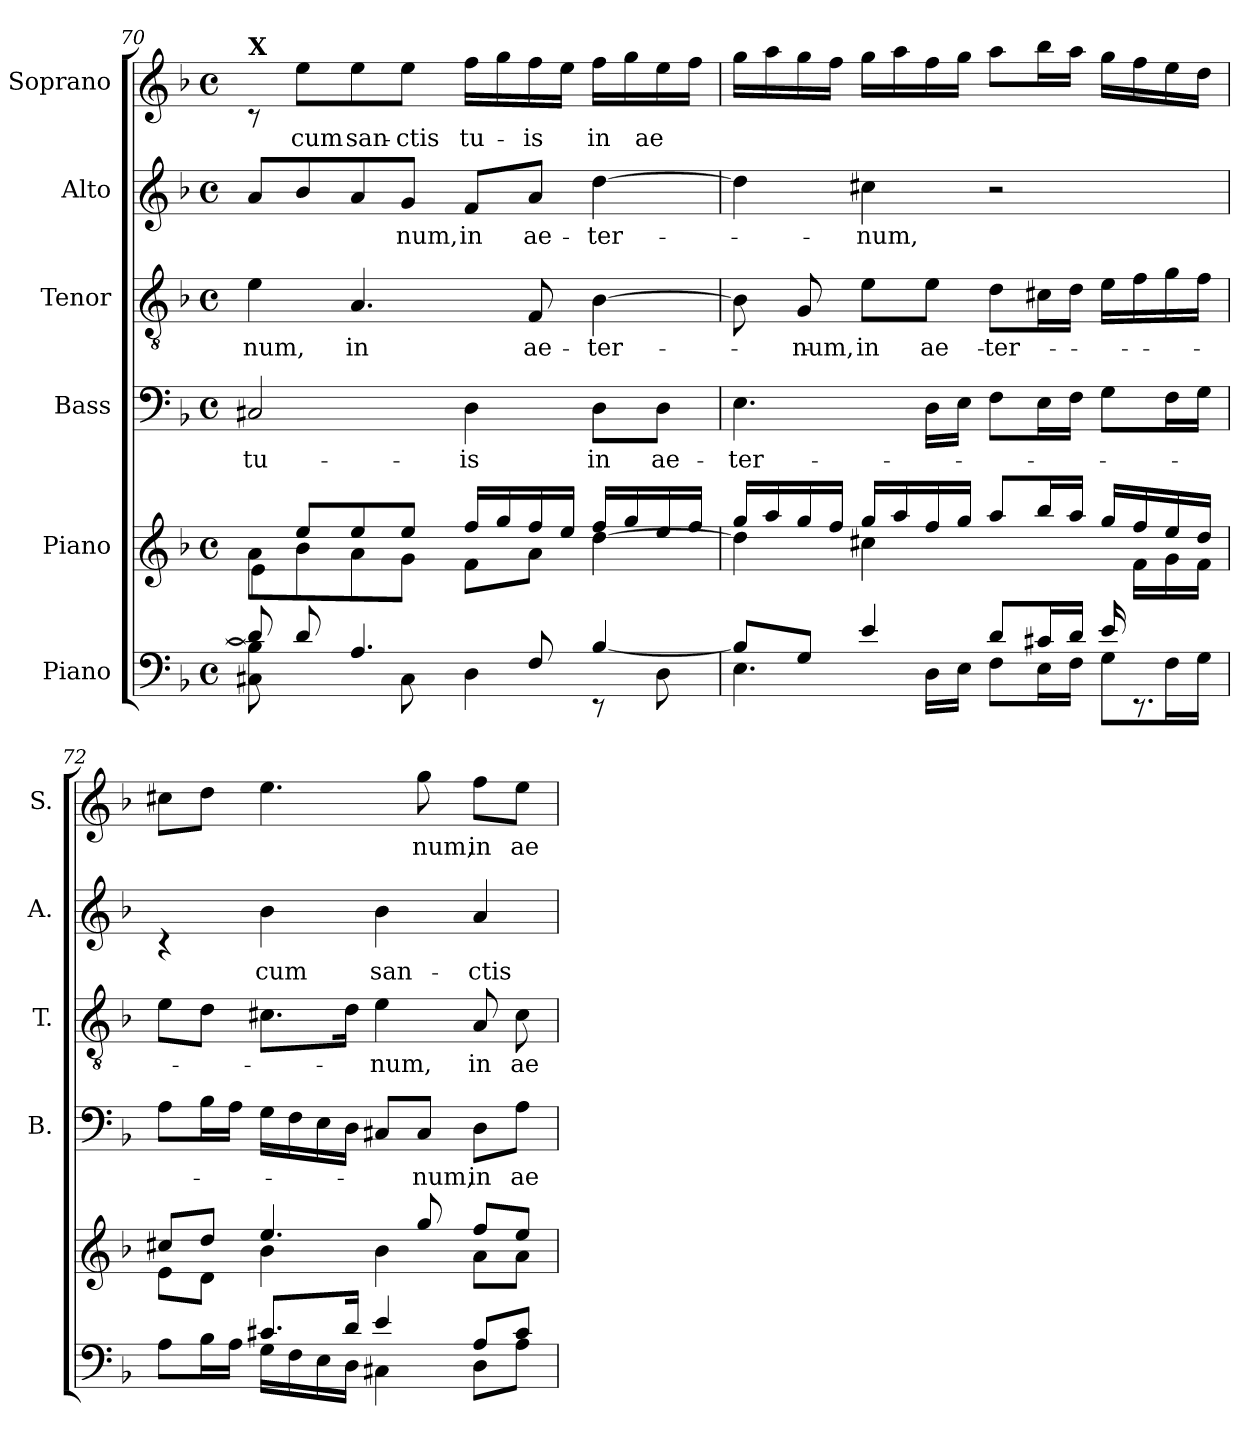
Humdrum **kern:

**kern	**kern	**kern	**text	**kern	**text	**kern	**text	**kern	**text
*part6	*part5	*part4	*part4	*part3	*part3	*part2	*part2	*part1	*part1
*staff6	*staff5	*staff4	*staff4	*staff3	*staff3	*staff2	*staff2	*staff1	*staff1
*I"Piano	*I"Piano	*I"Bass	*	*I"Tenor	*	*I"Alto	*	*I"Soprano	*
*	*	*I'B.	*	*I'T.	*	*I'A.	*	*I'S.	*
!!LO:LB:g=z
*clefF4	*clefG2	*clefF4	*	*clefGv2	*	*clefG2	*	*clefG2	*
*k[b-]	*k[b-]	*k[b-]	*	*k[b-]	*	*k[b-]	*	*k[b-]	*
*F:	*F:	*F:	*	*F:	*	*F:	*	*F:	*
*M4/4	*M4/4	*M4/4	*	*M4/4	*	*M4/4	*	*M4/4	*
*met(c)	*met(c)	*met(c)	*	*met(c)	*	*met(c)	*	*met(c)	*
=70	=70	=70	=70	=70	=70	=70	=70	=70	=70
*^	*^	*	*	*	*	*	*	*	*
*	*	*	*^	*	*	*	*	*	*	*	*
!	!	!	!	!	!	!	!	!	!	!	!LO:TX:a:B:t=X	!
!	!	!	!	!	!	!LO:LY:b	!	!LO:LY:b	!	!	!	!
8C#X\ 8B-\]	8d/]	8a\L	4e\	8ryy	2C#X/	tu-	4e\	-num,	8a/L	.	8rc	.
!	!	!	!	!	!	!	!	!	!	!	!	!LO:LY:b
4ryy	8d/	8b-\	.	8ee/L	.	.	.	.	8b-/	.	8ee\L	cum
!	!	!	!	!	!	!	!	!LO:LY:b	!	!	!	!LO:LY:b
.	4.A/	8a\	2.ryy	8ee/	.	.	4.A/	in	8a/	.	8ee\	san-
!	!	!	!	!	!	!	!	!	!	!LO:LY:b	!	!LO:LY:b
8C#\	.	8g\J	.	8ee/J	.	.	.	.	8g/J	-num,	8ee\J	-ctis
!	!	!	!	!	!	!LO:LY:b	!	!	!	!LO:LY:b	!	!LO:LY:b
4D\	.	8f\L	.	16ff/LL	4D\	-is	.	.	8f/L	in	16ff\LL	tu-
.	.	.	.	16gg/	.	.	.	.	.	.	16gg\	.
!	!	!	!	!	!	!	!	!LO:LY:b	!	!LO:LY:b	!	!LO:LY:b
.	8F/	8a\J	.	16ff/	.	.	8F/	ae-	8a/J	ae-	16ff\	-is
.	.	.	.	16ee/JJ	.	.	.	.	.	.	16ee\JJ	.
!	!	!	!	!	!	!LO:LY:b	!	!LO:LY:b	!	!LO:LY:b	!	!LO:LY:b
8rEE	[4B-/	[4dd\	.	16ff/LL	8D\L	in	[4B-\	-ter-	[4dd\	-ter-	16ff\LL	in
.	.	.	.	16gg/	.	.	.	.	.	.	16gg\	.
!	!	!	!	!	!	!LO:LY:b	!	!	!	!	!	!LO:LY:b
8D\	.	.	.	16ee/	8D\J	ae-	.	.	.	.	16ee\	ae
.	.	.	.	16ff/JJ	.	.	.	.	.	.	16ff\JJ	.
=71	=71	=71	=71	=71	=71	=71	=71	=71	=71	=71	=71	=71
!	!	!	!	!	!	!LO:LY:b	!	!	!	!	!	!
*	*	*	*	*	*	*	*^	*	*	*	*	*
4.E\	8B-/L]	4dd\]	16gg/LL	16ryy	4.E\	-ter-	8B-\]	8ryy	.	4dd\]	.	16gg\LL	.
*	*	*	*v	*v	*	*	*	*	*	*	*	*	*
.	.	.	16aa/	.	.	.	.	.	.	.	16aa\	.
!	!	!	!	!	!	!	!	!LO:LY:b	!	!	!	!
.	8G/J	.	16gg/	.	.	8ryy	8G/	-num,	.	.	16gg\	.
.	.	.	16ff/JJ	.	.	.	.	.	.	.	16ff\JJ	.
!	!	!	!	!	!	!	!	!LO:LY:b	!	!LO:LY:b	!	!
.	4e/	4cc#X\	16gg/LL	.	.	8e\L	4ryy	-in	4cc#X\	-num,	16gg\LL	.
.	.	.	16aa/	.	.	.	.	.	.	.	16aa\	.
!	!	!	!	!	!	!	!	!LO:LY:b	!	!	!	!
16D\LL	.	.	16ff/	16D\LL	.	8e\J	.	ae-	.	.	16ff\	.
16E\JJ	.	.	16gg/JJ	16E\JJ	.	.	.	.	.	.	16gg\JJ	.
!	!	!	!	!	!	!	!	!LO:LY:b	!	!	!	!
8F\L	8d/L	2ryy	8aa/L	8F\L	.	2ryy	8d\L	ter-	2r	.	8aa\L	.
16E\L	16c#X/L	.	16bb-/L	16E\L	.	.	16c#X\L	.	.	.	16bb-\L	.
16F\JJ	16d/JJ	.	16aa/JJ	16F\JJ	.	.	16d\JJ	.	.	.	16aa\JJ	.
8G\L	16e/	.	16gg/LL	8G\L	.	.	16e\LL	.	.	.	16gg\LL	.
*	*	*	*^	*	*	*	*	*	*	*	*	*
.	8.rEE	.	16ff/	16f\LL	.	.	.	16f\	.	.	.	16ff\	.
16F\L	.	.	16ee/	16g\	16F\L	.	.	16g\	.	.	.	16ee\	.
16G\JJ	.	.	16dd/JJ	16f\JJ	16G\JJ	.	.	16f\JJ	.	.	.	16dd\JJ	.
*	*	*	*	*	*	*	*v	*v	*	*	*	*	*
=72	=72	=72	=72	=72	=72	=72	=72	=72	=72	=72	=72	=72
8A\L	4ryy	8cc#X/L	8e\L	4ryy	8A\L	.	8e\L	.	4rc	.	8cc#X\L	.
16B-\L	.	8dd/J	8d\J	.	16B-\L	.	8d\J	.	.	.	8dd\J	.
16A\JJ	.	.	.	.	16A\JJ	.	.	.	.	.	.	.
!	!	!	!	!	!	!	!	!	!	!LO:LY:b	!	!
16G\LL	8.c#X/L	4.ee/	2.ryy	4b-\	16G\LL	.	8.c#X\L	.	4b-\	cum	4.ee\	.
16F\	.	.	.	.	16F\	.	.	.	.	.	.	.
16E\	.	.	.	.	16E\	.	.	.	.	.	.	.
16D\JJ	16d/Jk	.	.	.	16D\JJ	.	16d\Jk	.	.	.	.	.
!	!	!	!	!	!	!	!	!LO:LY:b	!	!LO:LY:b	!	!
4C#X\	4e/	.	.	4b-\	8C#X/L	.	4e\	-num,	4b-\	san-	.	.
!	!	!	!	!	!	!LO:LY:b	!	!	!	!	!	!LO:LY:b
.	.	8gg/	.	.	8C#/J	-num,	.	.	.	.	8gg\	num,
!	!	!	!	!	!	!LO:LY:b	!	!LO:LY:b	!	!LO:LY:b	!	!LO:LY:b
8D\L	8A/L	8ff/L	.	8a\L	8D\L	in	8A/	in	4a/	-ctis	8ff\L	in
!	!	!	!	!	!	!LO:LY:b	!	!LO:LY:b	!	!	!	!LO:LY:b
8A\J	8c#/J	8ee/J	.	8a\J	8A\J	ae-	8c#\	ae-	.	.	8ee\J	ae-
*v	*v	*	*	*	*	*	*	*	*	*	*	*
*	*v	*v	*v	*	*	*	*	*	*	*	*
=	=	=	=	=	=	=	=	=	=
*-	*-	*-	*-	*-	*-	*-	*-	*-	*-
